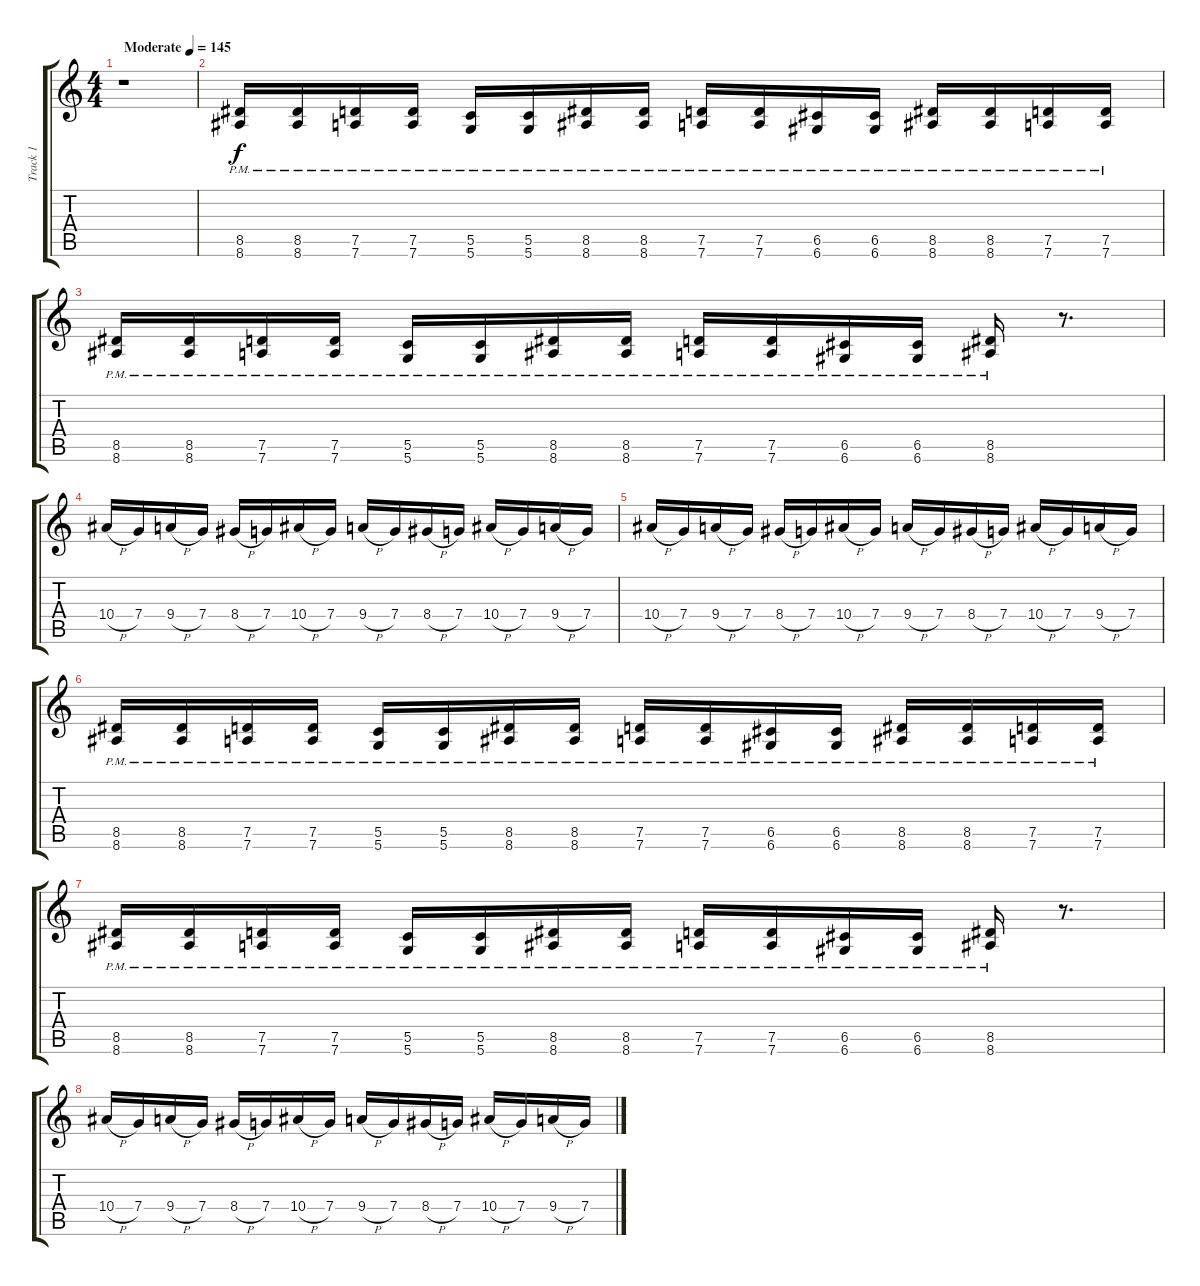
\track ("Track 1" "Track 1") {instrument distortionguitar}
\staff {score tabs}
\tuning (D4 A3 F3 C3 G2 D2) {hide}
\ts (4 4)
\tempo (145 "Moderate")
\clef g2
\ks c
r.1{dy f instrument distortionguitar} |
(8.5{pm} 8.6{pm}).16 (8.5{pm} 8.6{pm}).16 (7.5{pm} 7.6{pm}).16 (7.5{pm} 7.6{pm}).16 (5.5{pm} 5.6{pm}).16 (5.5{pm} 5.6{pm}).16 (8.5{pm} 8.6{pm}).16 (8.5{pm} 8.6{pm}).16 (7.5{pm} 7.6{pm}).16 (7.5{pm} 7.6{pm}).16 (6.5{pm} 6.6{pm}).16 (6.5{pm} 6.6{pm}).16 (8.5{pm} 8.6{pm}).16 (8.5{pm} 8.6{pm}).16 (7.5{pm} 7.6{pm}).16 (7.5{pm} 7.6{pm}).16 |
(8.5{pm} 8.6{pm}).16 (8.5{pm} 8.6{pm}).16 (7.5{pm} 7.6{pm}).16 (7.5{pm} 7.6{pm}).16 (5.5{pm} 5.6{pm}).16 (5.5{pm} 5.6{pm}).16 (8.5{pm} 8.6{pm}).16 (8.5{pm} 8.6{pm}).16 (7.5{pm} 7.6{pm}).16 (7.5{pm} 7.6{pm}).16 (6.5{pm} 6.6{pm}).16 (6.5{pm} 6.6{pm}).16 (8.5{pm} 8.6{pm}).16 r.8{d} |
10.4{h}.16 7.4.16 9.4{h}.16 7.4.16 8.4{h}.16 7.4.16 10.4{h}.16 7.4.16 9.4{h}.16 7.4.16 8.4{h}.16 7.4.16 10.4{h}.16 7.4.16 9.4{h}.16 7.4.16 |
10.4{h}.16 7.4.16 9.4{h}.16 7.4.16 8.4{h}.16 7.4.16 10.4{h}.16 7.4.16 9.4{h}.16 7.4.16 8.4{h}.16 7.4.16 10.4{h}.16 7.4.16 9.4{h}.16 7.4.16 |
(8.5{pm} 8.6{pm}).16 (8.5{pm} 8.6{pm}).16 (7.5{pm} 7.6{pm}).16 (7.5{pm} 7.6{pm}).16 (5.5{pm} 5.6{pm}).16 (5.5{pm} 5.6{pm}).16 (8.5{pm} 8.6{pm}).16 (8.5{pm} 8.6{pm}).16 (7.5{pm} 7.6{pm}).16 (7.5{pm} 7.6{pm}).16 (6.5{pm} 6.6{pm}).16 (6.5{pm} 6.6{pm}).16 (8.5{pm} 8.6{pm}).16 (8.5{pm} 8.6{pm}).16 (7.5{pm} 7.6{pm}).16 (7.5{pm} 7.6{pm}).16 |
(8.5{pm} 8.6{pm}).16 (8.5{pm} 8.6{pm}).16 (7.5{pm} 7.6{pm}).16 (7.5{pm} 7.6{pm}).16 (5.5{pm} 5.6{pm}).16 (5.5{pm} 5.6{pm}).16 (8.5{pm} 8.6{pm}).16 (8.5{pm} 8.6{pm}).16 (7.5{pm} 7.6{pm}).16 (7.5{pm} 7.6{pm}).16 (6.5{pm} 6.6{pm}).16 (6.5{pm} 6.6{pm}).16 (8.5{pm} 8.6{pm}).16 r.8{d} |
10.4{h}.16 7.4.16 9.4{h}.16 7.4.16 8.4{h}.16 7.4.16 10.4{h}.16 7.4.16 9.4{h}.16 7.4.16 8.4{h}.16 7.4.16 10.4{h}.16 7.4.16 9.4{h}.16 7.4.16
